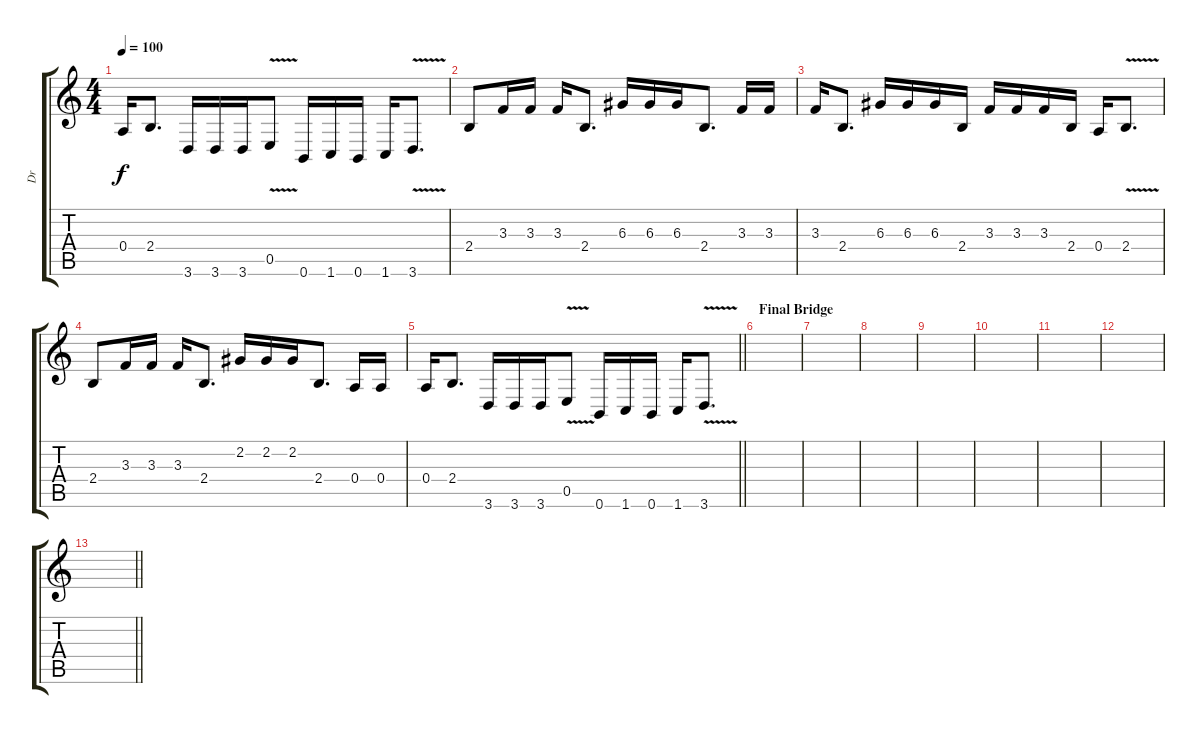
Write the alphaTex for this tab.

\track ("Dr" "Dr") {instrument distortionguitar}
\staff {score tabs}
\tuning (B3 Gb3 D3 A2 E2 B1) {hide}
\ts (4 4)
\tempo 100
\clef g2
\ks c
0.4.16{dy f} 2.4.8{d} 3.6.16 3.6.16 3.6.16 0.5{v}.8 0.6.16 1.6.16 0.6.16 1.6.16 3.6{v}.8{d} |
2.4.8 3.3.16 3.3.16 3.3.16 2.4.8{d} 6.3.16 6.3.16 6.3.16 2.4.8{d} 3.3.16 3.3.16 |
3.3.16 2.4.8{d} 6.3.16 6.3.16 6.3.16 2.4.16 3.3.16 3.3.16 3.3.16 2.4.16 0.4.16 2.4{v}.8{d} |
2.4.8 3.3.16 3.3.16 3.3.16 2.4.8{d} 2.2.16 2.2.16 2.2.16 2.4.8{d} 0.4.16 0.4.16 |
\barLineRight lightlight
0.4.16 2.4.8{d} 3.6.16 3.6.16 3.6.16 0.5{v}.8 0.6.16 1.6.16 0.6.16 1.6.16 3.6{v}.8{d} |
\section ("" "Final Bridge")
|
|
|
|
|
|
|
\barLineRight lightlight
